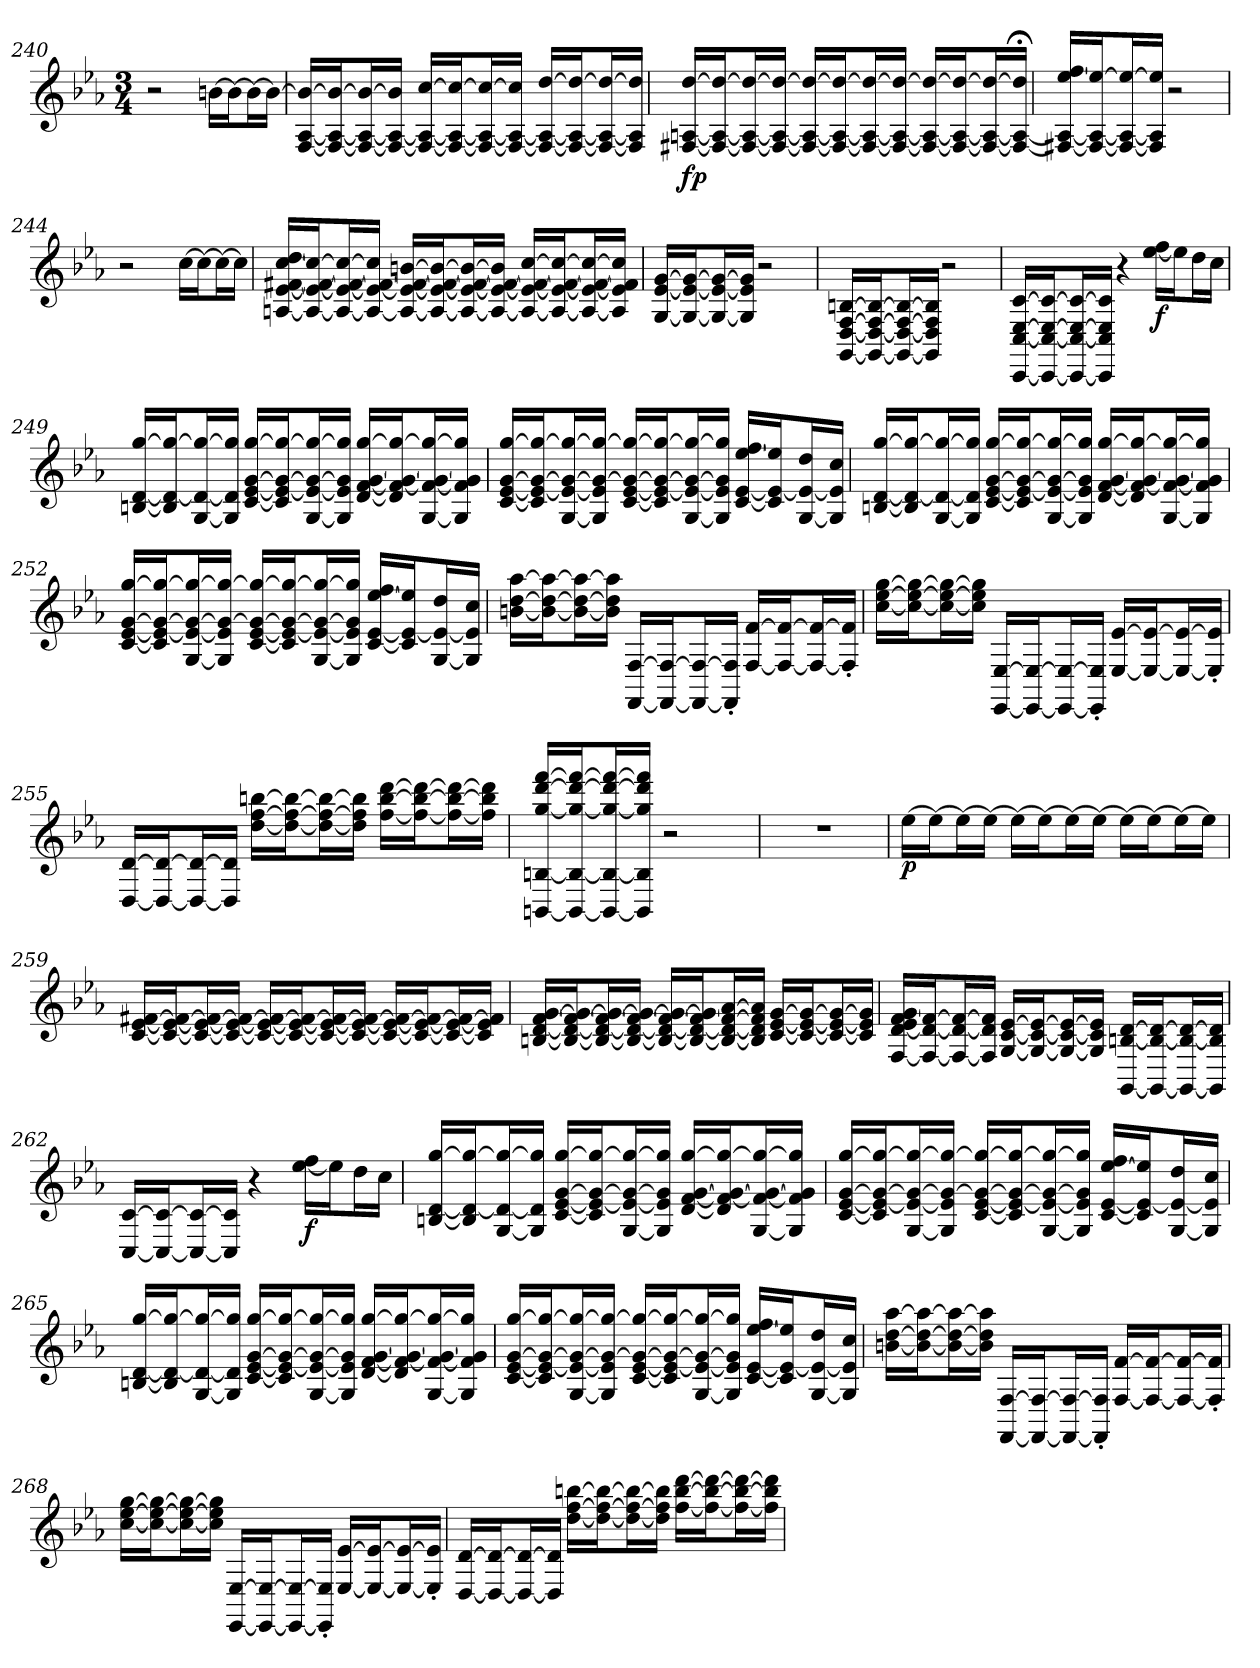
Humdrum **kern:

**kern	**dynam
*part1	*part1
*staff1	*staff1
*clefG2	*
*k[b-e-a-]	*
*M3/4	*
=240	=240
2r	.
[16bnLL	.
16bJ_	.
16bL_	.
16bJJ_	.
=241	=241
[16F [16A- 16bn_LL	.
16F_ 16A-_ 16b_J	.
16F_ 16A-_ 16b_L	.
16F_ 16A-_ 16b]JJ	.
16F_ 16A-_ [16ccLL	.
16F_ 16A-_ 16cc_J	.
16F_ 16A-_ 16cc_L	.
16F_ 16A-_ 16cc]JJ	.
16F_ 16A-_ [16ddLL	.
16F_ 16A-_ 16dd_J	.
16F_ 16A-_ 16dd_L	.
16F] 16A-] 16dd]JJ	.
=242	=242
[16F#X [16An [16ddLL	fp
16F#_ 16A_ 16dd_J	.
16F#_ 16A_ 16dd_L	.
16F#_ 16A_ 16dd_JJ	.
16F#_ 16A_ 16dd_LL	.
16F#_ 16A_ 16dd_J	.
16F#_ 16A_ 16dd_L	.
16F#_ 16A_ 16dd_JJ	.
16F#_ 16A_ 16dd_LL	.
16F#_ 16A_ 16dd_J	.
16F#_ 16A_ 16dd_L	.
16F#_;< 16A_;< 16dd];<JJ	.
=243	=243
16F#X_ 16An_ [16ee- 16ffLL	.
16F#_ 16A_ 16ee-_J	.
16F#_ 16A_ 16ee-_L	.
16F#] 16A] 16ee-]JJ	.
2r	.
=244	=244
2r	.
[16ccLL	.
16ccJ_	.
16ccL_	.
16ccJJ]	.
=245	=245
[16An [16e- [16f#X [16cc 16ddLL	.
16A_ 16e-_ 16f#_ 16cc_J	.
16A_ 16e-_ 16f#_ 16cc_L	.
16A_ 16e-_ 16f#_ 16cc]JJ	.
16A_ 16e-_ 16f#_ [16bnLL	.
16A_ 16e-_ 16f#_ 16b_J	.
16A_ 16e-_ 16f#_ 16b_L	.
16A_ 16e-_ 16f#_ 16b]JJ	.
16A_ 16e-_ 16f#_ [16ccLL	.
16A_ 16e-_ 16f#_ 16cc_J	.
16A_ 16e-_ 16f#_ 16cc_L	.
16A] 16e-] 16f#] 16cc]JJ	.
=246	=246
[16G [16e- [16gLL	.
16G_ 16e-_ 16g_J	.
16G_ 16e-_ 16g_L	.
16G] 16e-] 16g]JJ	.
2r	.
=247	=247
[16GG [16D [16F [16BnLL	.
16GG_ 16D_ 16F_ 16B_J	.
16GG_ 16D_ 16F_ 16B_L	.
16GG] 16D] 16F] 16B]JJ	.
2r	.
=248	=248
[16CC [16C [16E- [16cLL	.
16CC_ 16C_ 16E-_ 16c_J	.
16CC_ 16C_ 16E-_ 16c_L	.
16CC] 16C] 16E-] 16c]JJ	.
4r	.
[16ee- 16ffLL	f
16ee-J]	.
16ddL	.
16ccJJ	.
=249	=249
[16Bn [16d [16ggLL	.
16B] 16d_ 16gg_J	.
[16G 16d_ 16gg_L	.
16G] 16d] 16gg]JJ	.
[16c [16e- [16g [16ggLL	.
16c] 16e-_ 16g_ 16gg_J	.
[16G 16e-_ 16g_ 16gg_L	.
16G] 16e-] 16g] 16gg]JJ	.
[16d [16f [16g [16ggLL	.
16d] 16f_ 16g_ 16gg_J	.
[16G 16f_ 16g_ 16gg_L	.
16G] 16f] 16g] 16gg]JJ	.
=250	=250
[16c [16e- [16g [16ggLL	.
16c] 16e-_ 16g_ 16gg_J	.
[16G 16e-_ 16g_ 16gg_L	.
16G] 16e-] 16g_ 16gg_JJ	.
[16c [16e- 16g_ 16gg_LL	.
16c] 16e-_ 16g_ 16gg_J	.
[16G 16e-_ 16g_ 16gg_L	.
16G] 16e-] 16g] 16gg]JJ	.
[16c [16e- [16ee- 16ffLL	.
16c] 16e-_ 16ee-]J	.
[16G 16e-_ 16ddL	.
16G] 16e-] 16ccJJ	.
=251	=251
[16Bn [16d [16ggLL	.
16B] 16d_ 16gg_J	.
[16G 16d_ 16gg_L	.
16G] 16d] 16gg]JJ	.
[16c [16e- [16g [16ggLL	.
16c] 16e-_ 16g_ 16gg_J	.
[16G 16e-_ 16g_ 16gg_L	.
16G] 16e-] 16g] 16gg]JJ	.
[16d [16f [16g [16ggLL	.
16d] 16f_ 16g_ 16gg_J	.
[16G 16f_ 16g_ 16gg_L	.
16G] 16f] 16g] 16gg]JJ	.
=252	=252
[16c [16e- [16g [16ggLL	.
16c] 16e-_ 16g_ 16gg_J	.
[16G 16e-_ 16g_ 16gg_L	.
16G] 16e-] 16g_ 16gg_JJ	.
[16c [16e- 16g_ 16gg_LL	.
16c] 16e-_ 16g_ 16gg_J	.
[16G 16e-_ 16g_ 16gg_L	.
16G] 16e-] 16g] 16gg]JJ	.
[16c [16e- [16ee- 16ffLL	.
16c] 16e-_ 16ee-]J	.
[16G 16e-_ 16ddL	.
16G] 16e-] 16ccJJ	.
=253	=253
[16bn [16dd [16aa-LL	.
16b_ 16dd_ 16aa-_J	.
16b_ 16dd_ 16aa-_L	.
16b] 16dd] 16aa-]JJ	.
[16FF [16FLL	.
16FF_ 16F_J	.
16FF_ 16F_L	.
16FF]' 16F]'JJ	.
[16F [16fLL	.
16F_ 16f_J	.
16F_ 16f_L	.
16F]' 16f]'JJ	.
=254	=254
[16cc [16ee- [16ggLL	.
16cc_ 16ee-_ 16gg_J	.
16cc_ 16ee-_ 16gg_L	.
16cc] 16ee-] 16gg]JJ	.
[16EE- [16E-LL	.
16EE-_ 16E-_J	.
16EE-_ 16E-_L	.
16EE-]' 16E-]'JJ	.
[16E- [16e-LL	.
16E-_ 16e-_J	.
16E-_ 16e-_L	.
16E-]' 16e-]'JJ	.
=255	=255
[16D [16dLL	.
16D_ 16d_J	.
16D_ 16d_L	.
16D] 16d]JJ	.
[16dd [16ff [16bbnLL	.
16dd_ 16ff_ 16bb_J	.
16dd_ 16ff_ 16bb_L	.
16dd] 16ff] 16bb]JJ	.
[16ff [16bb [16dddLL	.
16ff_ 16bb_ 16ddd_J	.
16ff_ 16bb_ 16ddd_L	.
16ff] 16bb] 16ddd]JJ	.
=256	=256
[16BBn [16Bn [16gg [16ddd [16fffLL	.
16BB_ 16B_ 16gg_ 16ddd_ 16fff_J	.
16BB_ 16B_ 16gg_ 16ddd_ 16fff_L	.
16BB] 16B] 16gg] 16ddd] 16fff]JJ	.
2r	.
=257	=257
2.r	.
=258	=258
[16ee-LL	p
16ee-J_	.
16ee-L_	.
16ee-JJ_	.
16ee-LL_	.
16ee-J_	.
16ee-L_	.
16ee-JJ_	.
16ee-LL_	.
16ee-J_	.
16ee-L_	.
16ee-JJ]	.
=259	=259
[16c [16e- [16f#XLL	.
16c_ 16e-_ 16f#_J	.
16c_ 16e-_ 16f#_L	.
16c_ 16e-_ 16f#_JJ	.
16c_ 16e-_ 16f#_LL	.
16c_ 16e-_ 16f#_J	.
16c_ 16e-_ 16f#_L	.
16c_ 16e-_ 16f#_JJ	.
16c_ 16e-_ 16f#_LL	.
16c_ 16e-_ 16f#_J	.
16c_ 16e-_ 16f#_L	.
16c] 16e-] 16f#]JJ	.
=260	=260
[16Bn [16d [16f [16gLL	.
16B_ 16d_ 16f_ 16g_J	.
16B_ 16d_ 16f_ 16g_L	.
16B_ 16d_ 16f_ 16g_JJ	.
16B_ 16d_ 16f_ 16g_LL	.
16B_ 16d_ 16f_ 16g]J	.
16B_ 16d_ 16f_ [16a-L	.
16B] 16d] 16f] 16a-]JJ	.
[16c [16e- [16gLL	.
16c_ 16e-_ 16g_J	.
16c_ 16e-_ 16g_L	.
16c] 16e-] 16g]JJ	.
=261	=261
[16F [16d 16e- [16f 16gLL	.
16F_ 16d_ 16f_J	.
16F_ 16d_ 16f_L	.
16F] 16d] 16f]JJ	.
[16G [16c [16e-LL	.
16G_ 16c_ 16e-_J	.
16G_ 16c_ 16e-_L	.
16G] 16c] 16e-]JJ	.
[16GG [16Bn [16dLL	.
16GG_ 16B_ 16d_J	.
16GG_ 16B_ 16d_L	.
16GG] 16B] 16d]JJ	.
=262	=262
[16C [16cLL	.
16C_ 16c_J	.
16C_ 16c_L	.
16C] 16c]JJ	.
4r	.
[16ee- 16ffLL	f
16ee-J]	.
16ddL	.
16ccJJ	.
=263	=263
[16Bn [16d [16ggLL	.
16B] 16d_ 16gg_J	.
[16G 16d_ 16gg_L	.
16G] 16d] 16gg]JJ	.
[16c [16e- [16g [16ggLL	.
16c] 16e-_ 16g_ 16gg_J	.
[16G 16e-_ 16g_ 16gg_L	.
16G] 16e-] 16g] 16gg]JJ	.
[16d [16f [16g [16ggLL	.
16d] 16f_ 16g_ 16gg_J	.
[16G 16f_ 16g_ 16gg_L	.
16G] 16f] 16g] 16gg]JJ	.
=264	=264
[16c [16e- [16g [16ggLL	.
16c] 16e-_ 16g_ 16gg_J	.
[16G 16e-_ 16g_ 16gg_L	.
16G] 16e-] 16g_ 16gg_JJ	.
[16c [16e- 16g_ 16gg_LL	.
16c] 16e-_ 16g_ 16gg_J	.
[16G 16e-_ 16g_ 16gg_L	.
16G] 16e-] 16g] 16gg]JJ	.
[16c [16e- [16ee- 16ffLL	.
16c] 16e-_ 16ee-]J	.
[16G 16e-_ 16ddL	.
16G] 16e-] 16ccJJ	.
=265	=265
[16Bn [16d [16ggLL	.
16B] 16d_ 16gg_J	.
[16G 16d_ 16gg_L	.
16G] 16d] 16gg]JJ	.
[16c [16e- [16g [16ggLL	.
16c] 16e-_ 16g_ 16gg_J	.
[16G 16e-_ 16g_ 16gg_L	.
16G] 16e-] 16g] 16gg]JJ	.
[16d [16f [16g [16ggLL	.
16d] 16f_ 16g_ 16gg_J	.
[16G 16f_ 16g_ 16gg_L	.
16G] 16f] 16g] 16gg]JJ	.
=266	=266
[16c [16e- [16g [16ggLL	.
16c] 16e-_ 16g_ 16gg_J	.
[16G 16e-_ 16g_ 16gg_L	.
16G] 16e-] 16g_ 16gg_JJ	.
[16c [16e- 16g_ 16gg_LL	.
16c] 16e-_ 16g_ 16gg_J	.
[16G 16e-_ 16g_ 16gg_L	.
16G] 16e-] 16g] 16gg]JJ	.
[16c [16e- [16ee- 16ffLL	.
16c] 16e-_ 16ee-]J	.
[16G 16e-_ 16ddL	.
16G] 16e-] 16ccJJ	.
=267	=267
[16bn [16dd [16aa-LL	.
16b_ 16dd_ 16aa-_J	.
16b_ 16dd_ 16aa-_L	.
16b] 16dd] 16aa-]JJ	.
[16FF [16FLL	.
16FF_ 16F_J	.
16FF_ 16F_L	.
16FF]' 16F]'JJ	.
[16F [16fLL	.
16F_ 16f_J	.
16F_ 16f_L	.
16F]' 16f]'JJ	.
=268	=268
[16cc [16ee- [16ggLL	.
16cc_ 16ee-_ 16gg_J	.
16cc_ 16ee-_ 16gg_L	.
16cc] 16ee-] 16gg]JJ	.
[16EE- [16E-LL	.
16EE-_ 16E-_J	.
16EE-_ 16E-_L	.
16EE-]' 16E-]'JJ	.
[16E- [16e-LL	.
16E-_ 16e-_J	.
16E-_ 16e-_L	.
16E-]' 16e-]'JJ	.
=269	=269
[16D [16dLL	.
16D_ 16d_J	.
16D_ 16d_L	.
16D] 16d]JJ	.
[16dd [16ff [16bbnLL	.
16dd_ 16ff_ 16bb_J	.
16dd_ 16ff_ 16bb_L	.
16dd] 16ff] 16bb]JJ	.
[16ff [16bb [16dddLL	.
16ff_ 16bb_ 16ddd_J	.
16ff_ 16bb_ 16ddd_L	.
16ff] 16bb] 16ddd]JJ	.
=	=
*-	*-
